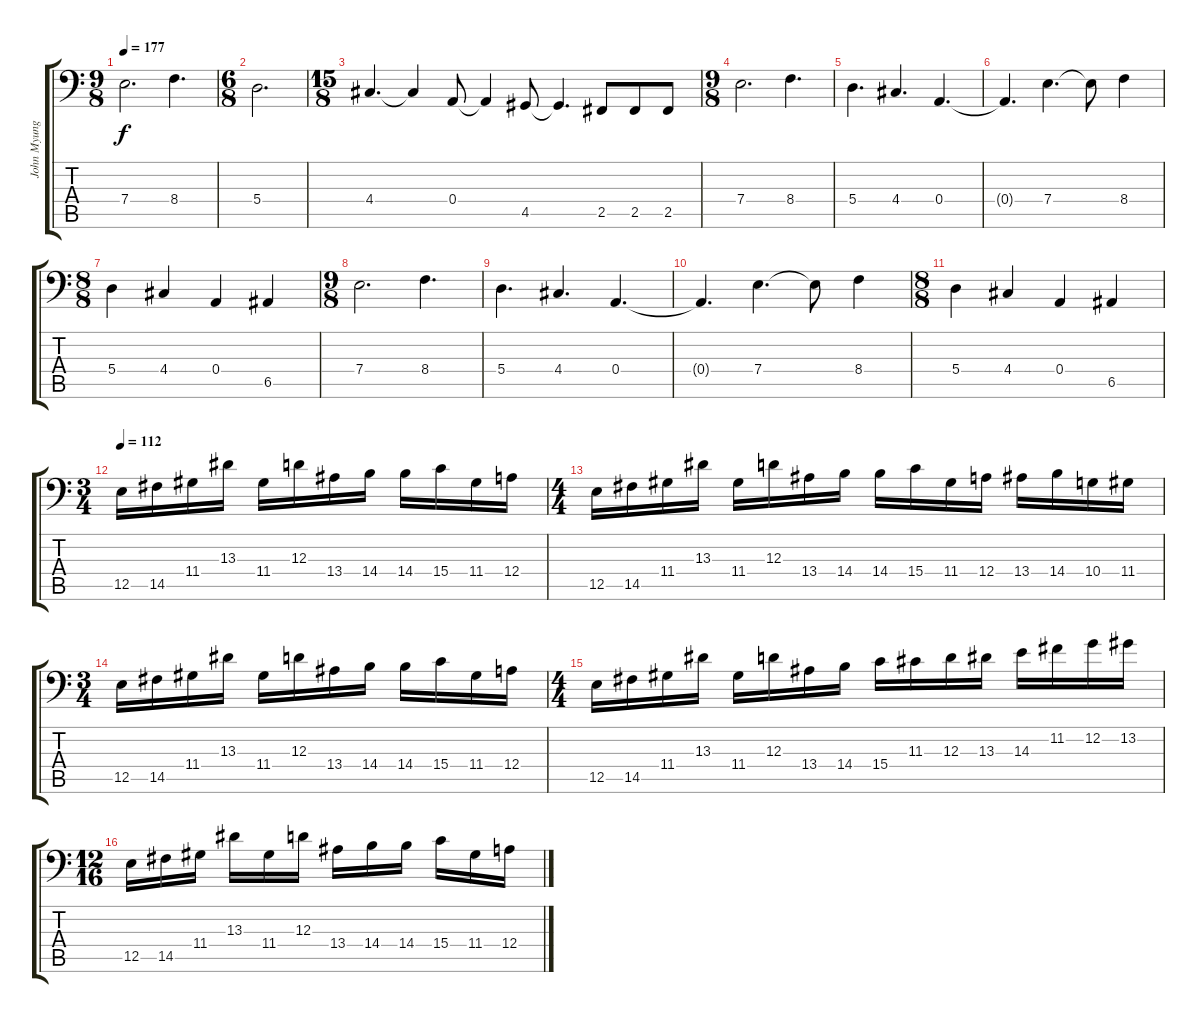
\track ("John Myung" "John Myung") {instrument electricbassfinger}
\staff {score tabs}
\tuning (C3 G2 D2 A1 E1 B0) {hide}
\ts (9 8)
\tempo 177
\clef f4
\ks c
7.4.2{d dy f} 8.4.4{d} |
\ts (6 8)
5.4.2{d} |
\ts (15 8)
4.4.4{d} 4.4{t}.4 0.4.8 0.4{t}.4 4.5.8 4.5{t}.4{d} 2.5.8 2.5.8 2.5.8 |
\ts (9 8)
7.4.2{d} 8.4.4{d} |
5.4.4{d} 4.4.4{d} 0.4.4{d} |
0.4{t}.4{d} 7.4.4{d} 7.4{t}.8 8.4.4 |
\ts (8 8)
5.4.4 4.4.4 0.4.4 6.5.4 |
\ts (9 8)
7.4.2{d} 8.4.4{d} |
5.4.4{d} 4.4.4{d} 0.4.4{d} |
0.4{t}.4{d} 7.4.4{d} 7.4{t}.8 8.4.4 |
\ts (8 8)
5.4.4 4.4.4 0.4.4 6.5.4 |
\ts (3 4)
\tempo 112
12.5.16 14.5.16 11.4.16 13.3.16 11.4.16 12.3.16 13.4.16 14.4.16 14.4.16 15.4.16 11.4.16 12.4.16 |
\ts (4 4)
12.5.16 14.5.16 11.4.16 13.3.16 11.4.16 12.3.16 13.4.16 14.4.16 14.4.16 15.4.16 11.4.16 12.4.16 13.4.16 14.4.16 10.4.16 11.4.16 |
\ts (3 4)
12.5.16 14.5.16 11.4.16 13.3.16 11.4.16 12.3.16 13.4.16 14.4.16 14.4.16 15.4.16 11.4.16 12.4.16 |
\ts (4 4)
12.5.16 14.5.16 11.4.16 13.3.16 11.4.16 12.3.16 13.4.16 14.4.16 15.4.16 11.3.16 12.3.16 13.3.16 14.3.16 11.2.16 12.2.16 13.2.16 |
\ts (12 16)
12.5.16 14.5.16 11.4.16 13.3.16 11.4.16 12.3.16 13.4.16 14.4.16 14.4.16 15.4.16 11.4.16 12.4.16
